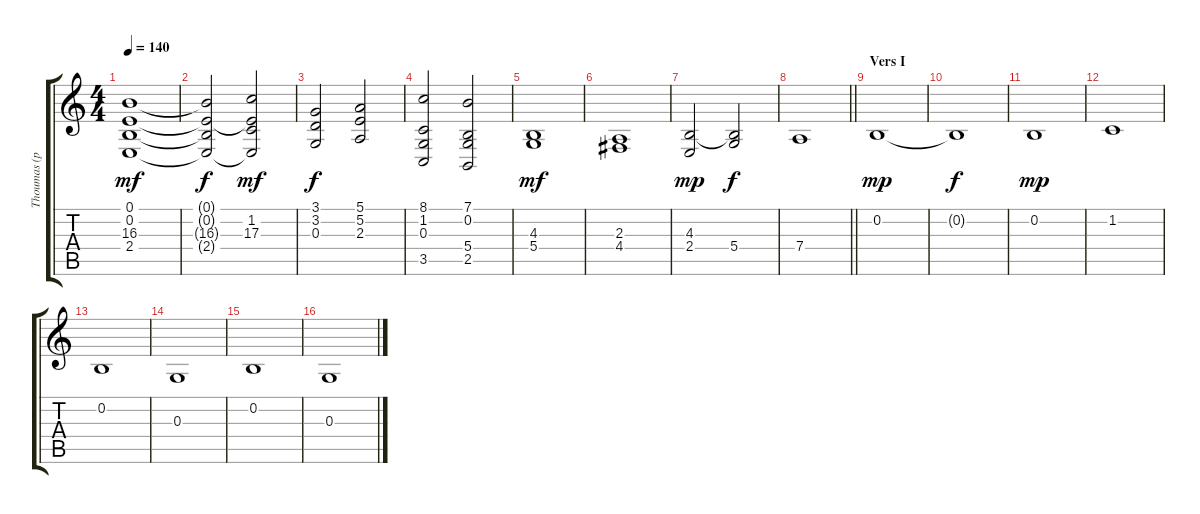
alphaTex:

\track ("Thoumas (pads)" "Thoumas (p") {instrument pad4choir}
\staff {score tabs}
\tuning (E4 B3 G3 D3 A2 E2) {hide}
\ts (4 4)
\tempo 140
\clef g2
\ks aminor
(0.1 0.2 16.3 2.4).1{dy mf} |
(0.1{t} 0.2{t} 16.3{t} 2.4{t}).2{dy f} (0.1{t} 1.2 17.3 2.4{t}).2{dy mf} |
(3.1 3.2 0.3).2{dy f} (5.1 5.2 2.3).2 |
(8.1 1.2 0.3 3.5).2 (7.1 0.2 5.4 2.5).2 |
(4.3 5.4).1{dy mf} |
(2.3 4.4).1 |
(4.3 2.4).2{dy mp} (4.3{t} 5.4).2{dy f} |
\barLineRight lightlight
7.4.1 |
\section ("" "Vers I")
0.2.1{dy mp instrument pad4choir} |
0.2{t}.1{dy f} |
0.2.1{dy mp} |
1.2.1 |
0.2.1 |
0.3.1 |
0.2.1 |
0.3.1
